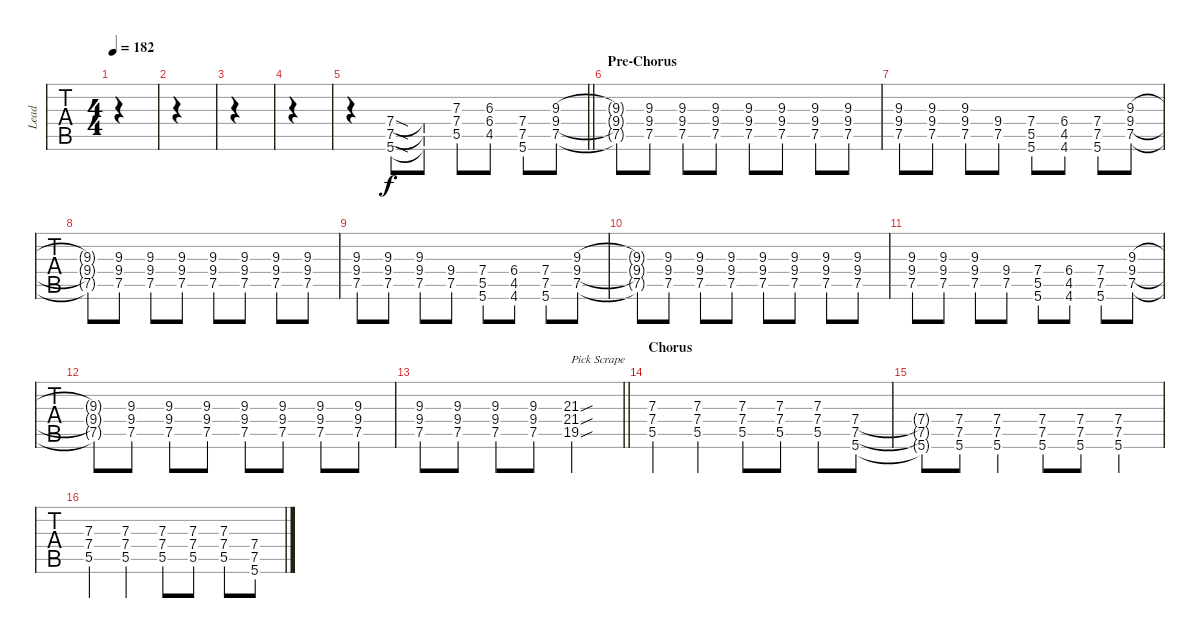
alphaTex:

\track ("Lead " "Lead ") {instrument distortionguitar}
\staff {tabs}
\tuning (E4 B3 G3 D3 A2 E2) {hide}
\ts (4 4)
\tempo 182
\clef g2
\ks c
|
|
|
|
\barLineRight lightlight
r.4 (7.4{sod} 7.5{sod} 5.6{sod}).8 (7.4{t} 7.5{t} 5.6{t}).8 (7.3 7.4 5.5).8 (6.3 6.4 4.5).8 (7.4 7.5 5.6).8 (9.3 9.4 7.5).8 |
\section ("" "Pre-Chorus")
(9.3{t} 9.4{t} 7.5{t}).8 (9.3 9.4 7.5).8 (9.3 9.4 7.5).8 (9.3 9.4 7.5).8 (9.3 9.4 7.5).8 (9.3 9.4 7.5).8 (9.3 9.4 7.5).8 (9.3 9.4 7.5).8 |
(9.3 9.4 7.5).8 (9.3 9.4 7.5).8 (9.3 9.4 7.5).8 (9.4 7.5).8 (7.4 5.5 5.6).8 (6.4 4.5 4.6).8 (7.4 7.5 5.6).8 (9.3 9.4 7.5).8 |
(9.3{t} 9.4{t} 7.5{t}).8 (9.3 9.4 7.5).8 (9.3 9.4 7.5).8 (9.3 9.4 7.5).8 (9.3 9.4 7.5).8 (9.3 9.4 7.5).8 (9.3 9.4 7.5).8 (9.3 9.4 7.5).8 |
(9.3 9.4 7.5).8 (9.3 9.4 7.5).8 (9.3 9.4 7.5).8 (9.4 7.5).8 (7.4 5.5 5.6).8 (6.4 4.5 4.6).8 (7.4 7.5 5.6).8 (9.3 9.4 7.5).8 |
(9.3{t} 9.4{t} 7.5{t}).8 (9.3 9.4 7.5).8 (9.3 9.4 7.5).8 (9.3 9.4 7.5).8 (9.3 9.4 7.5).8 (9.3 9.4 7.5).8 (9.3 9.4 7.5).8 (9.3 9.4 7.5).8 |
(9.3 9.4 7.5).8 (9.3 9.4 7.5).8 (9.3 9.4 7.5).8 (9.4 7.5).8 (7.4 5.5 5.6).8 (6.4 4.5 4.6).8 (7.4 7.5 5.6).8 (9.3 9.4 7.5).8 |
(9.3{t} 9.4{t} 7.5{t}).8 (9.3 9.4 7.5).8 (9.3 9.4 7.5).8 (9.3 9.4 7.5).8 (9.3 9.4 7.5).8 (9.3 9.4 7.5).8 (9.3 9.4 7.5).8 (9.3 9.4 7.5).8 |
\barLineRight lightlight
(9.3 9.4 7.5).8 (9.3 9.4 7.5).8 (9.3 9.4 7.5).8 (9.3 9.4 7.5).8 (21.3{sou} 21.4{sou} 19.5{sou}).2{txt "Pick Scrape"} |
\section ("" "Chorus")
(7.3 7.4 5.5).4 (7.3 7.4 5.5).4 (7.3 7.4 5.5).8 (7.3 7.4 5.5).8 (7.3 7.4 5.5).8 (7.4 7.5 5.6).8 |
(7.4{t} 7.5{t} 5.6{t}).8 (7.4 7.5 5.6).8 (7.4 7.5 5.6).4 (7.4 7.5 5.6).8 (7.4 7.5 5.6).8 (7.4 7.5 5.6).4 |
(7.3 7.4 5.5).4 (7.3 7.4 5.5).4 (7.3 7.4 5.5).8 (7.3 7.4 5.5).8 (7.3 7.4 5.5).8 (7.4 7.5 5.6).8
